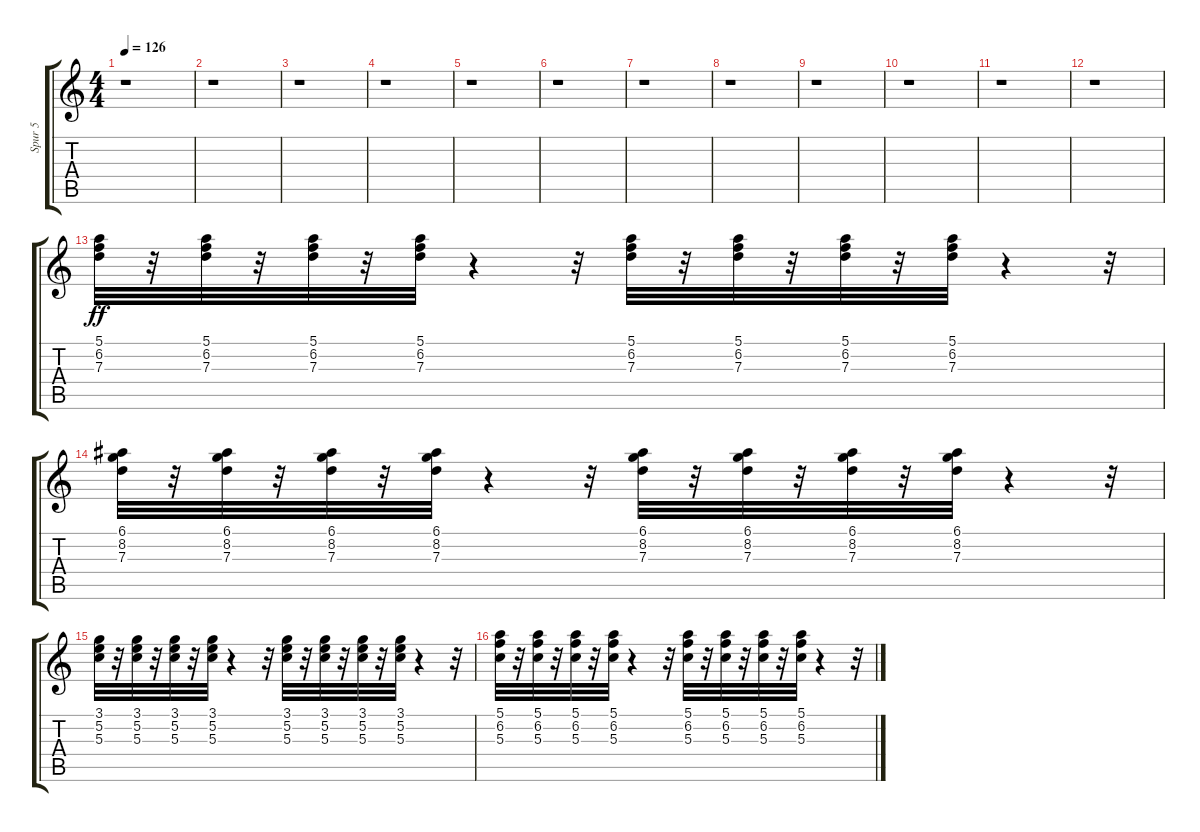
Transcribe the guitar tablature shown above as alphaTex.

\track ("Spur 5" "Spur 5") {instrument electricguitarclean}
\staff {score tabs}
\tuning (E4 B3 G3 D3 A2 E2) {hide}
\ts (4 4)
\tempo 126
\clef g2
\ks c
r.1{dy ff} |
r.1 |
r.1 |
r.1 |
r.1 |
r.1 |
r.1 |
r.1 |
r.1 |
r.1 |
r.1 |
r.1 |
(5.1 6.2 7.3).32 r.32 (5.1 6.2 7.3).32 r.32 (5.1 6.2 7.3).32 r.32 (5.1 6.2 7.3).32 r.4 r.32 (5.1 6.2 7.3).32 r.32 (5.1 6.2 7.3).32 r.32 (5.1 6.2 7.3).32 r.32 (5.1 6.2 7.3).32 r.4 r.32 |
(6.1 8.2 7.3).32 r.32 (6.1 8.2 7.3).32 r.32 (6.1 8.2 7.3).32 r.32 (6.1 8.2 7.3).32 r.4 r.32 (6.1 8.2 7.3).32 r.32 (6.1 8.2 7.3).32 r.32 (6.1 8.2 7.3).32 r.32 (6.1 8.2 7.3).32 r.4 r.32 |
(3.1 5.2 5.3).32 r.32 (3.1 5.2 5.3).32 r.32 (3.1 5.2 5.3).32 r.32 (3.1 5.2 5.3).32 r.4 r.32 (3.1 5.2 5.3).32 r.32 (3.1 5.2 5.3).32 r.32 (3.1 5.2 5.3).32 r.32 (3.1 5.2 5.3).32 r.4 r.32 |
(5.1 6.2 5.3).32 r.32 (5.1 6.2 5.3).32 r.32 (5.1 6.2 5.3).32 r.32 (5.1 6.2 5.3).32 r.4 r.32 (5.1 6.2 5.3).32 r.32 (5.1 6.2 5.3).32 r.32 (5.1 6.2 5.3).32 r.32 (5.1 6.2 5.3).32 r.4 r.32
